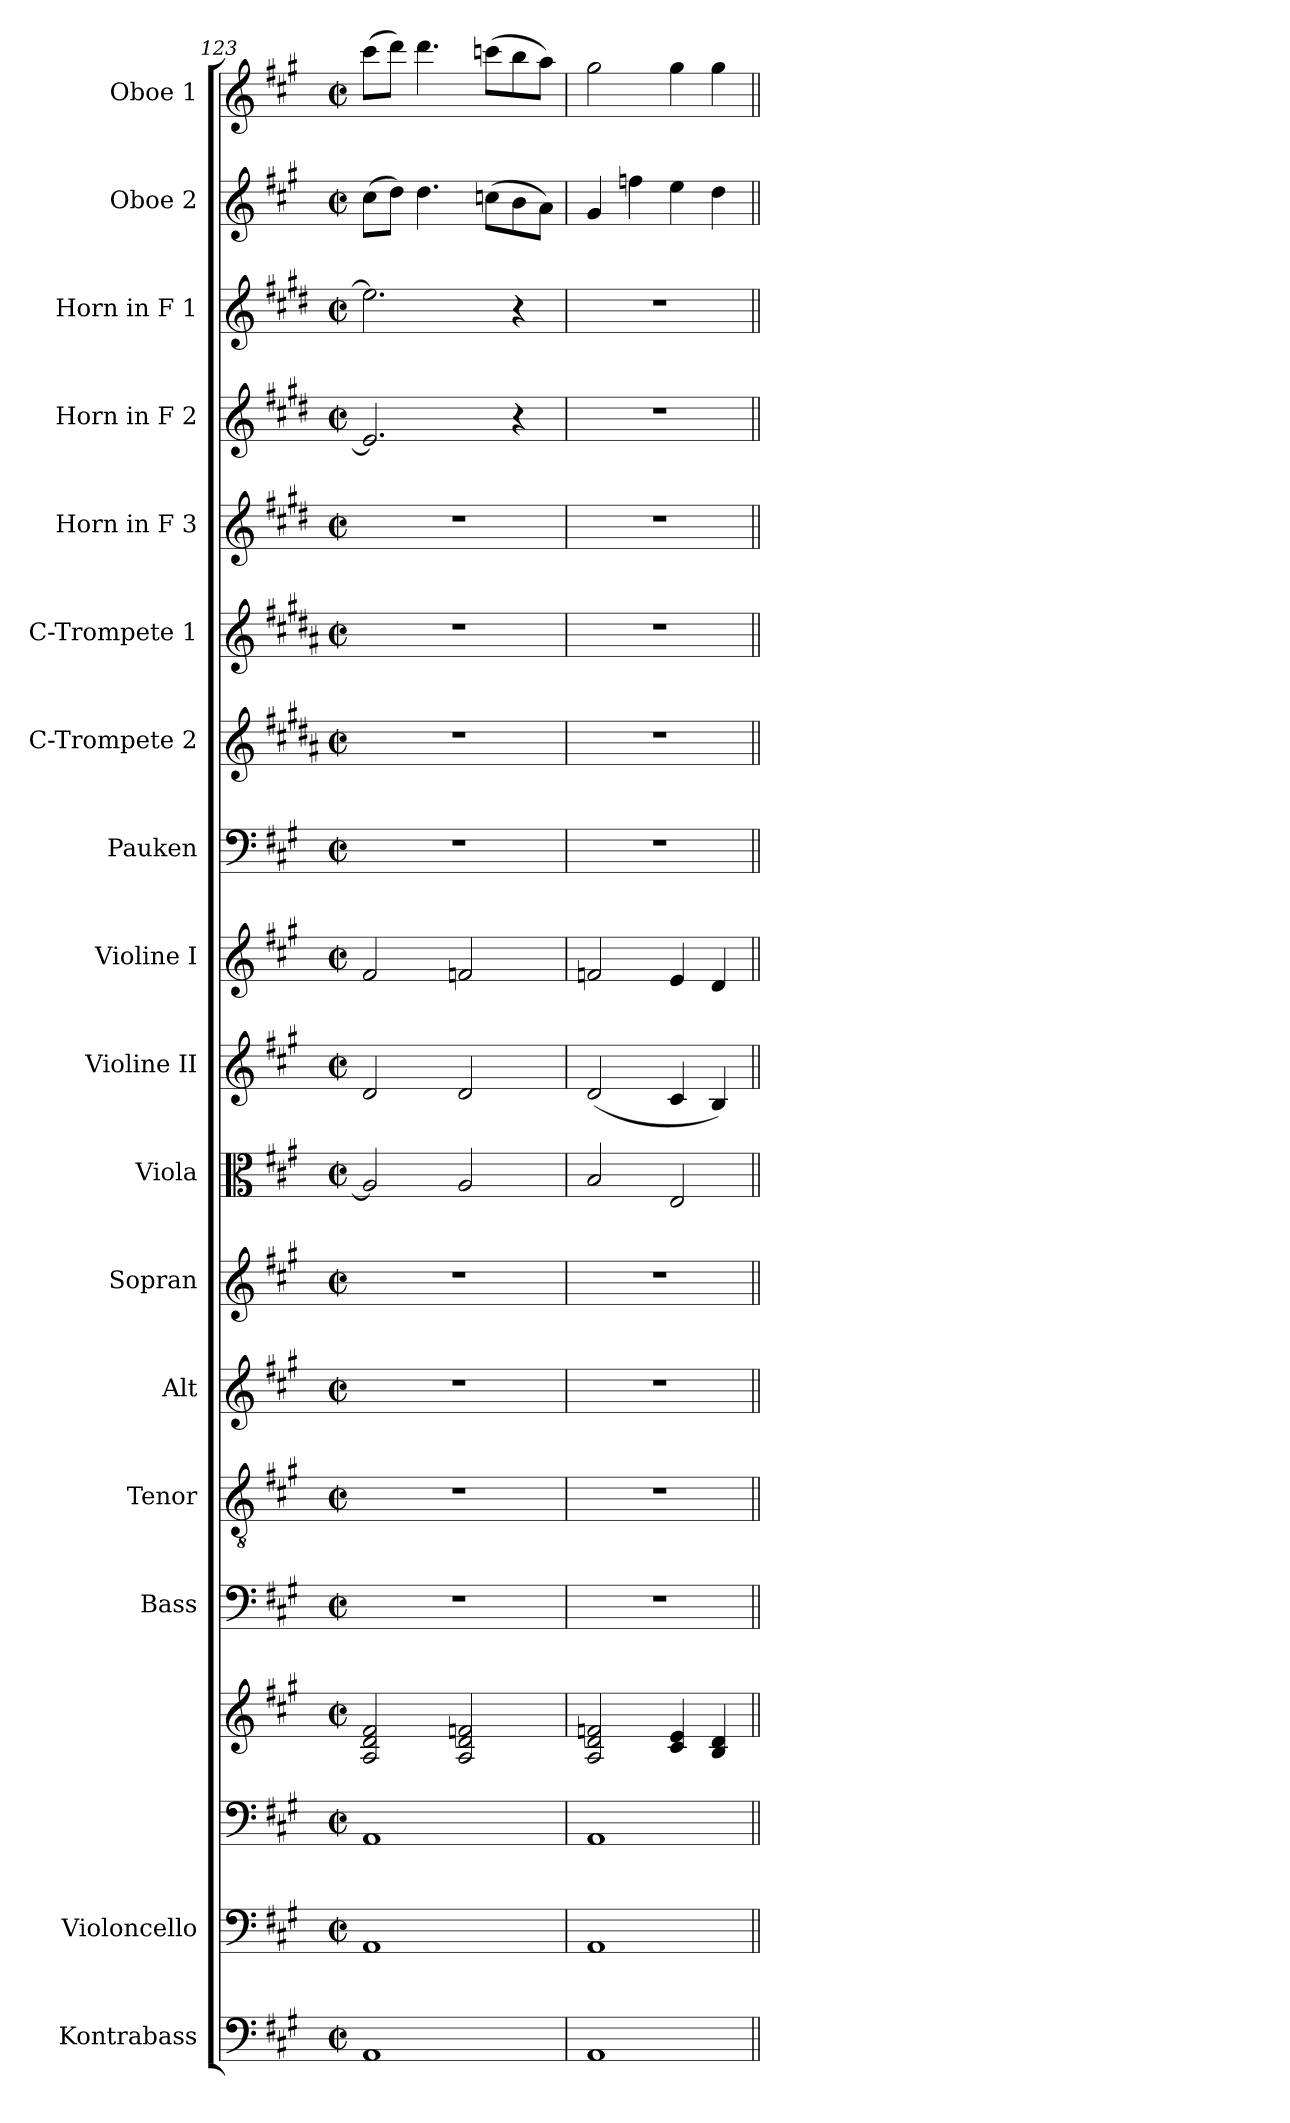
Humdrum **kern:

**kern	**kern	**kern	**kern	**kern	**kern	**kern	**kern	**kern	**kern	**kern	**kern	**kern	**kern	**kern	**kern	**kern	**kern	**kern
*part18	*part17	*part16	*part16	*part15	*part14	*part13	*part12	*part11	*part10	*part9	*part8	*part7	*part6	*part5	*part4	*part3	*part2	*part1
*staff19	*staff18	*staff17	*staff16	*staff15	*staff14	*staff13	*staff12	*staff11	*staff10	*staff9	*staff8	*staff7	*staff6	*staff5	*staff4	*staff3	*staff2	*staff1
*I"Kontrabass	*I"Violoncello	*	*	*I"Bass	*I"Tenor	*I"Alt	*I"Sopran	*I"Viola	*I"Violine II	*I"Violine I	*I"Pauken	*I"C-Trompete 2	*I"C-Trompete 1	*I"Horn in F 3	*I"Horn in F 2	*I"Horn in F 1	*I"Oboe 2	*I"Oboe 1
*I'Kb.	*I'Vc.	*	*	*I'B.	*I'T.	*I'A.	*I'S.	*I'Vla.	*I'Vl. II	*I'Vl. I	*I'Pk.	*I'C Trp. 2	*I'C Trp. 1	*	*	*	*I'Ob. 2	*I'Ob. 1
*clefF4	*clefF4	*clefF4	*clefG2	*clefF4	*clefGv2	*clefG2	*clefG2	*clefC3	*clefG2	*clefG2	*clefF4	*clefG2	*clefG2	*clefG2	*clefG2	*clefG2	*clefG2	*clefG2
*ITrd7c12	*	*	*	*	*	*	*	*	*	*	*	*ITrd1c2	*ITrd1c2	*ITrd4c7	*ITrd4c7	*ITrd4c7	*	*
*k[f#c#g#]	*k[f#c#g#]	*k[f#c#g#]	*k[f#c#g#]	*k[f#c#g#]	*k[f#c#g#]	*k[f#c#g#]	*k[f#c#g#]	*k[f#c#g#]	*k[f#c#g#]	*k[f#c#g#]	*k[f#c#g#]	*k[f#c#g#]	*k[f#c#g#]	*k[f#c#g#]	*k[f#c#g#]	*k[f#c#g#]	*k[f#c#g#]	*k[f#c#g#]
*A:	*A:	*A:	*A:	*A:	*A:	*A:	*A:	*A:	*A:	*A:	*A:	*A:	*A:	*A:	*A:	*A:	*A:	*A:
*M2/2	*M2/2	*M2/2	*M2/2	*M2/2	*M2/2	*M2/2	*M2/2	*M2/2	*M2/2	*M2/2	*M2/2	*M2/2	*M2/2	*M2/2	*M2/2	*M2/2	*M2/2	*M2/2
*met(c|)	*met(c|)	*met(c|)	*met(c|)	*met(c|)	*met(c|)	*met(c|)	*met(c|)	*met(c|)	*met(c|)	*met(c|)	*met(c|)	*met(c|)	*met(c|)	*met(c|)	*met(c|)	*met(c|)	*met(c|)	*met(c|)
=123	=123	=123	=123	=123	=123	=123	=123	=123	=123	=123	=123	=123	=123	=123	=123	=123	=123	=123
1AAA	1AA	1AA	2A/ 2d/ 2f#/	1r	1r	1r	1r	2A/]	2d/	2f#/	1r	1r	1r	1r	2.A/]	2.a\]	(>8cc#\L	(>8ccc#\L
.	.	.	.	.	.	.	.	.	.	.	.	.	.	.	.	.	8dd\J)	8ddd\J)
.	.	.	.	.	.	.	.	.	.	.	.	.	.	.	.	.	4.dd\	4.ddd\
.	.	.	2A/ 2d/ 2fn/	.	.	.	.	2A/	2d/	2fn/	.	.	.	.	.	.	.	.
.	.	.	.	.	.	.	.	.	.	.	.	.	.	.	.	.	(>8ccn\L	(>8cccn\L
.	.	.	.	.	.	.	.	.	.	.	.	.	.	.	4r	4r	8b\	8bb\
.	.	.	.	.	.	.	.	.	.	.	.	.	.	.	.	.	8a\J)	8aa\J)
=124	=124	=124	=124	=124	=124	=124	=124	=124	=124	=124	=124	=124	=124	=124	=124	=124	=124	=124
1AAA	1AA	1AA	2A/ 2d/ 2fn/	1r	1r	1r	1r	2B/	(<2d/	2fn/	1r	1r	1r	1r	1r	1r	4g#/	2gg#\
.	.	.	.	.	.	.	.	.	.	.	.	.	.	.	.	.	4ffn\	.
.	.	.	4c#/ 4e/	.	.	.	.	2E/	4c#/	4e/	.	.	.	.	.	.	4ee\	4gg#\
.	.	.	4B/ 4d/	.	.	.	.	.	4B/)	4d/	.	.	.	.	.	.	4dd\	4gg#\
=||	=||	=||	=||	=||	=||	=||	=||	=||	=||	=||	=||	=||	=||	=||	=||	=||	=||	=||
*-	*-	*-	*-	*-	*-	*-	*-	*-	*-	*-	*-	*-	*-	*-	*-	*-	*-	*-
